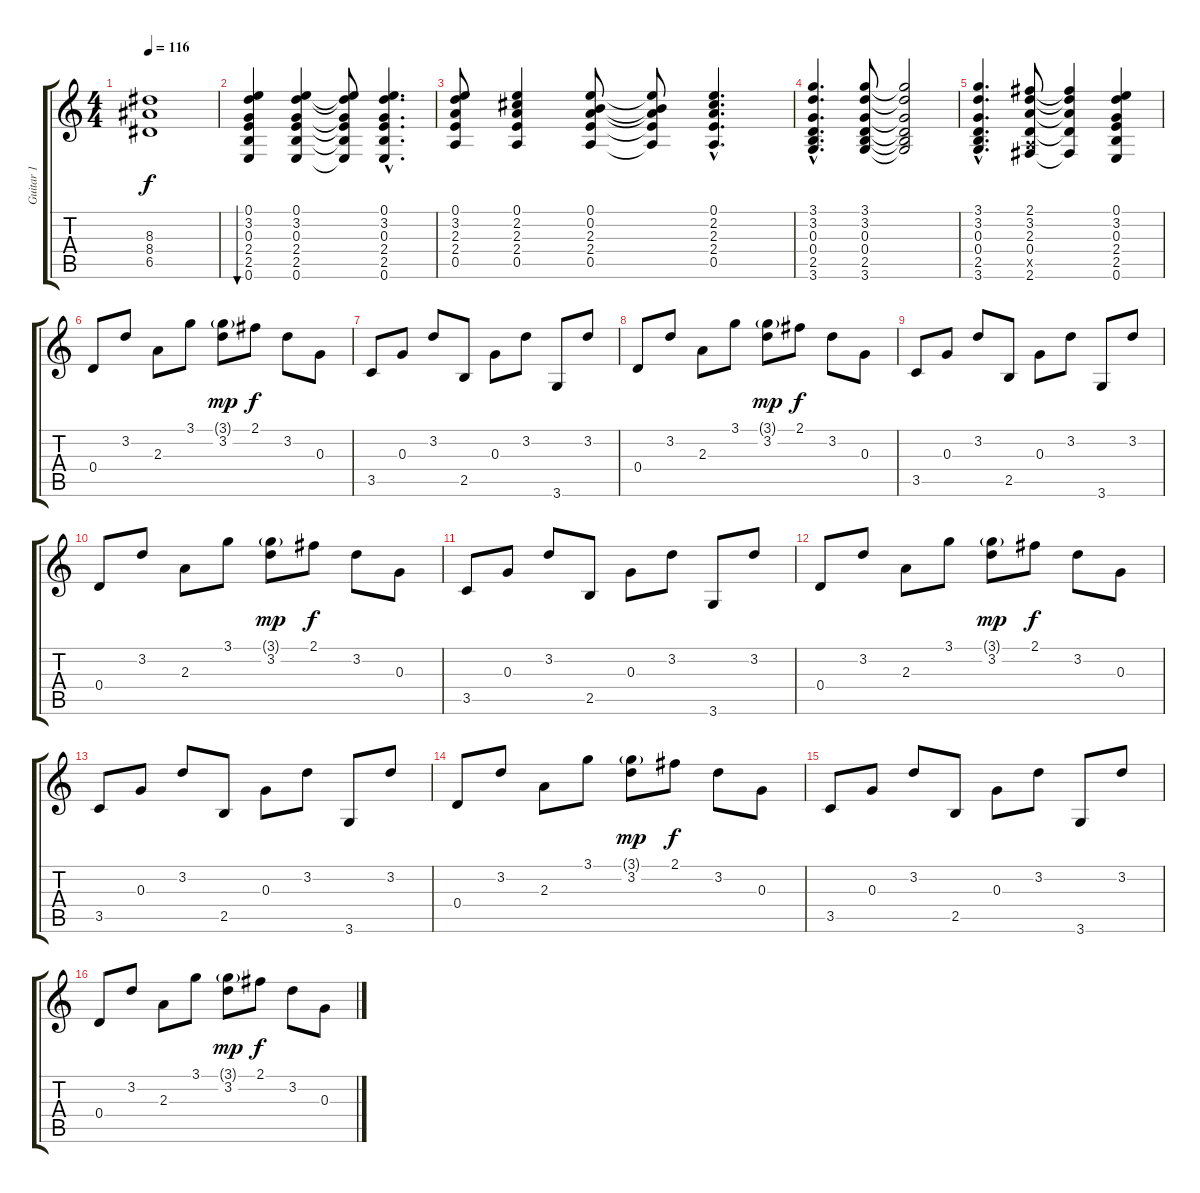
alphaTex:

\track ("Guitar 1" "Guitar 1") {instrument acousticguitarsteel}
\staff {score tabs}
\tuning (E4 B3 G3 D3 A2 E2) {hide}
\ts (4 4)
\tempo 116
\clef g2
\ks c
(8.3 8.4 6.5).1{dy f} |
(0.1 3.2 0.3 2.4 2.5 0.6).4{bu 240} (0.1 3.2 0.3 2.4 2.5 0.6).4 (0.1{t} 3.2{t} 0.3{t} 2.4{t} 2.5{t} 0.6{t}).8 (0.1{hac} 3.2{hac} 0.3{hac} 2.4{hac} 2.5{hac} 0.6{hac}).4{d} |
(0.1 3.2 2.3 2.4 0.5).8 (0.1 2.2 2.3 2.4 0.5).4 (0.1 0.2 2.3 2.4 0.5).8 (0.1{t} 0.2{t} 2.3{t} 2.4{t} 0.5{t}).8 (0.1{hac} 2.2{hac} 2.3{hac} 2.4{hac} 0.5{hac}).4{d} |
(3.1{hac} 3.2{hac} 0.3{hac} 0.4{hac} 2.5{hac} 3.6{hac}).4{d} (3.1 3.2 0.3 0.4 2.5 3.6).8 (3.1{t} 3.2{t} 0.3{t} 0.4{t} 2.5{t} 3.6{t}).2 |
(3.1{hac} 3.2{hac} 0.3{hac} 0.4{hac} 2.5{hac} 3.6{hac}).4{d} (2.1 3.2 2.3 0.4 0.5{x} 2.6).8 (2.1{t} 3.2{t} 2.3{t} 0.4{t} 2.6{t}).4 (0.1 3.2 0.3 2.4 2.5 0.6).4 |
0.4.8{volume 13} 3.2.8 2.3.8 3.1.8 (3.1{g} 3.2).8{dy mp} 2.1.8{dy f} 3.2.8 0.3.8 |
3.5.8 0.3.8 3.2.8 2.5.8 0.3.8 3.2.8 3.6.8 3.2.8 |
0.4.8 3.2.8 2.3.8 3.1.8 (3.1{g} 3.2).8{dy mp} 2.1.8{dy f} 3.2.8 0.3.8 |
3.5.8 0.3.8 3.2.8 2.5.8 0.3.8 3.2.8 3.6.8 3.2.8 |
0.4.8{volume 13} 3.2.8 2.3.8 3.1.8 (3.1{g} 3.2).8{dy mp} 2.1.8{dy f} 3.2.8 0.3.8 |
3.5.8 0.3.8 3.2.8 2.5.8 0.3.8 3.2.8 3.6.8 3.2.8 |
0.4.8{volume 13} 3.2.8 2.3.8 3.1.8 (3.1{g} 3.2).8{dy mp} 2.1.8{dy f} 3.2.8 0.3.8 |
3.5.8 0.3.8 3.2.8 2.5.8 0.3.8 3.2.8 3.6.8 3.2.8 |
0.4.8{volume 13} 3.2.8 2.3.8 3.1.8 (3.1{g} 3.2).8{dy mp} 2.1.8{dy f} 3.2.8 0.3.8 |
3.5.8 0.3.8 3.2.8 2.5.8 0.3.8 3.2.8 3.6.8 3.2.8 |
0.4.8{volume 13} 3.2.8 2.3.8 3.1.8 (3.1{g} 3.2).8{dy mp} 2.1.8{dy f} 3.2.8 0.3.8
